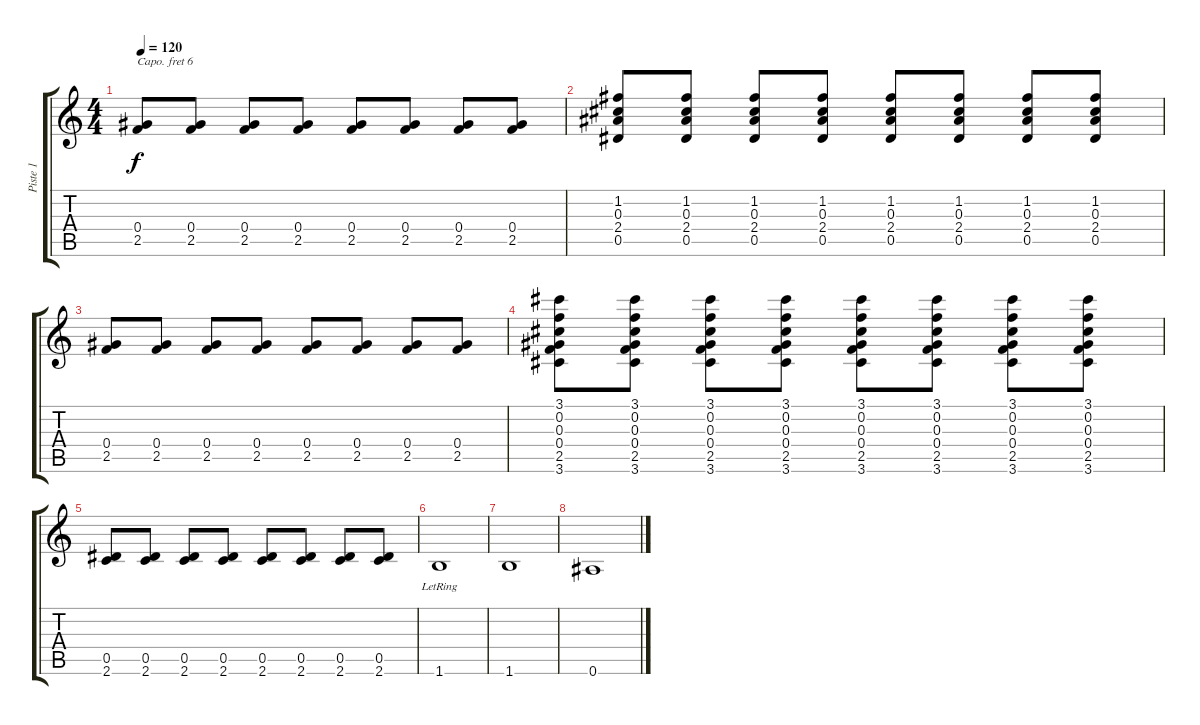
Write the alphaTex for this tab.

\track ("Piste 1" "Piste 1") {instrument acousticguitarnylon}
\staff {score tabs}
\capo 6
\tuning (E4 B3 G3 D3 A2 E2) {hide}
\ts (4 4)
\tempo 120
\clef g2
\ks c
(0.4 2.5).8{dy f} (0.4 2.5).8 (0.4 2.5).8 (0.4 2.5).8 (0.4 2.5).8 (0.4 2.5).8 (0.4 2.5).8 (0.4 2.5).8 |
(1.2 0.3 2.4 0.5).8 (1.2 0.3 2.4 0.5).8 (1.2 0.3 2.4 0.5).8 (1.2 0.3 2.4 0.5).8 (1.2 0.3 2.4 0.5).8 (1.2 0.3 2.4 0.5).8 (1.2 0.3 2.4 0.5).8 (1.2 0.3 2.4 0.5).8 |
(0.4 2.5).8 (0.4 2.5).8 (0.4 2.5).8 (0.4 2.5).8 (0.4 2.5).8 (0.4 2.5).8 (0.4 2.5).8 (0.4 2.5).8 |
(3.1 0.2 0.3 0.4 2.5 3.6).8 (3.1 0.2 0.3 0.4 2.5 3.6).8 (3.1 0.2 0.3 0.4 2.5 3.6).8 (3.1 0.2 0.3 0.4 2.5 3.6).8 (3.1 0.2 0.3 0.4 2.5 3.6).8 (3.1 0.2 0.3 0.4 2.5 3.6).8 (3.1 0.2 0.3 0.4 2.5 3.6).8 (3.1 0.2 0.3 0.4 2.5 3.6).8 |
(0.5 2.6).8 (0.5 2.6).8 (0.5 2.6).8 (0.5 2.6).8 (0.5 2.6).8 (0.5 2.6).8 (0.5 2.6).8 (0.5 2.6).8 |
1.6{lr}.1 |
1.6.1 |
0.6.1
